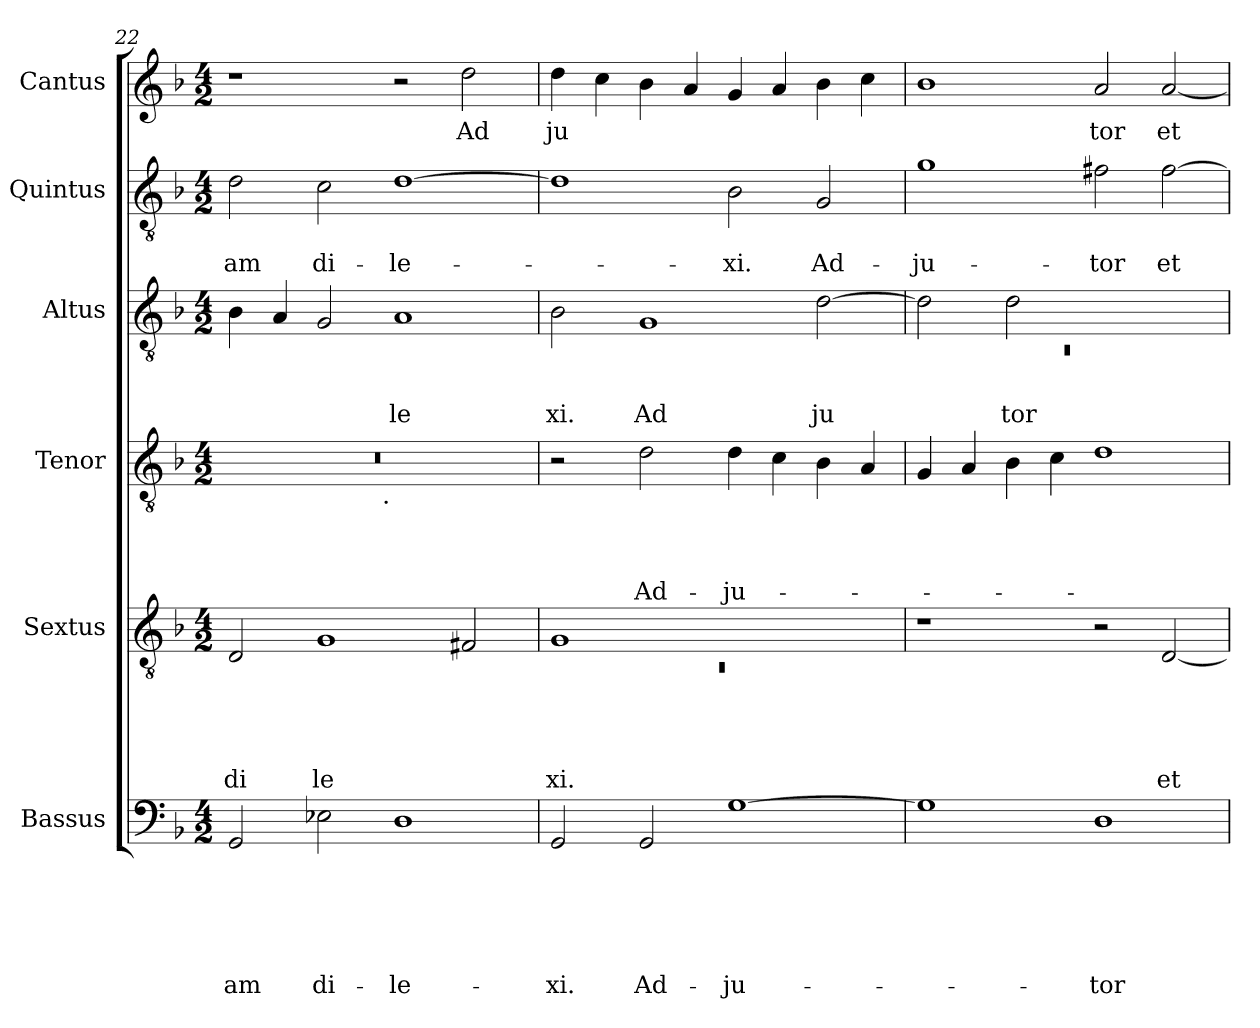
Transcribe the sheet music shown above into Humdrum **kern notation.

**kern	**text	**text	**text	**text	**text	**text	**kern	**text	**text	**text	**text	**text	**kern	**text	**text	**text	**text	**kern	**text	**text	**text	**kern	**text	**text	**kern	**text
*part6	*part6	*part6	*part6	*part6	*part6	*part6	*part5	*part5	*part5	*part5	*part5	*part5	*part4	*part4	*part4	*part4	*part4	*part3	*part3	*part3	*part3	*part2	*part2	*part2	*part1	*part1
*staff6	*staff6	*staff6	*staff6	*staff6	*staff6	*staff6	*staff5	*staff5	*staff5	*staff5	*staff5	*staff5	*staff4	*staff4	*staff4	*staff4	*staff4	*staff3	*staff3	*staff3	*staff3	*staff2	*staff2	*staff2	*staff1	*staff1
*I"Bassus	*	*	*	*	*	*	*I"Sextus	*	*	*	*	*	*I"Tenor	*	*	*	*	*I"Altus	*	*	*	*I"Quintus	*	*	*I"Cantus	*
*clefF4	*	*	*	*	*	*	*clefGv2	*	*	*	*	*	*clefGv2	*	*	*	*	*clefGv2	*	*	*	*clefGv2	*	*	*clefG2	*
*ITrd-3c-5	*	*	*	*	*	*	*ITrd-3c-5	*	*	*	*	*	*ITrd-3c-5	*	*	*	*	*ITrd-3c-5	*	*	*	*ITrd-3c-5	*	*	*	*
*k[b-e-]	*	*	*	*	*	*	*k[b-e-]	*	*	*	*	*	*k[b-e-]	*	*	*	*	*k[b-e-]	*	*	*	*k[b-e-]	*	*	*k[b-]	*
*B-:	*	*	*	*	*	*	*B-:	*	*	*	*	*	*B-:	*	*	*	*	*B-:	*	*	*	*B-:	*	*	*F:	*
*M4/2	*	*	*	*	*	*	*M4/2	*	*	*	*	*	*M4/2	*	*	*	*	*M4/2	*	*	*	*M4/2	*	*	*M4/2	*
=22	=22	=22	=22	=22	=22	=22	=22	=22	=22	=22	=22	=22	=22	=22	=22	=22	=22	=22	=22	=22	=22	=22	=22	=22	=22	=22
!	!	!	!	!	!	!LO:LY:b	!	!	!	!	!	!LO:LY:b	!	!	!	!	!	!	!	!	!	!	!	!LO:LY:b	!	!
*	*	*	*	*	*	*	*	*	*	*	*	*	*^	*	*	*	*	*	*	*	*	*	*	*	*	*
2C/	.	.	.	.	.	-am	2G/	.	.	.	.	di	0r	2ryy	.	.	.	.	4e-\	.	.	.	2g\	.	-am	1r	.
.	.	.	.	.	.	.	.	.	.	.	.	.	.	.	.	.	.	.	4d/	.	.	.	.	.	.	.	.
!	!	!	!	!	!	!LO:LY:b	!	!	!	!	!	!LO:LY:b	!	!	!	!	!	!	!	!	!	!	!	!	!LO:LY:b	!	!
2A-X\	.	.	.	.	.	di-	1c	.	.	.	.	le	.	4...ryy	.	.	.	.	2c/	.	.	.	2f\	.	di-	.	.
!	!	!	!	!	!	!	!	!	!	!	!	!	!	!LO:TX:b:t=.	!	!	!	!	!	!	!	!	!	!	!	!	!
.	.	.	.	.	.	.	.	.	.	.	.	.	.	1ryy	.	.	.	.	.	.	.	.	.	.	.	.	.
!	!	!	!	!	!	!LO:LY:b	!	!	!	!	!	!	!	!	!	!	!	!	!	!	!	!LO:LY:b	!	!	!LO:LY:b	!	!
1G	.	.	.	.	.	-le-	.	.	.	.	.	.	.	.	.	.	.	.	1d	.	.	le	[>1g	.	-le-	2r	.
!	!	!	!	!	!	!	!	!	!	!	!	!	!	!	!	!	!	!	!	!	!	!	!	!	!	!	!LO:LY:b
.	.	.	.	.	.	.	2B/	.	.	.	.	.	.	.	.	.	.	.	.	.	.	.	.	.	.	2dd\	Ad
.	.	.	.	.	.	.	.	.	.	.	.	.	.	32ryy	.	.	.	.	.	.	.	.	.	.	.	.	.
=23	=23	=23	=23	=23	=23	=23	=23	=23	=23	=23	=23	=23	=23	=23	=23	=23	=23	=23	=23	=23	=23	=23	=23	=23	=23	=23	=23
*	*	*	*	*	*	*	*^	*	*	*	*	*	*	*	*	*	*	*	*	*	*	*	*	*	*	*	*
!	!	!	!	!	!	!LO:LY:b	!	!LO:N:vis=1	!	!	!	!	!LO:LY:b	!	!	!	!	!	!	!	!	!	!LO:LY:b	!	!	!	!	!LO:LY:b
*	*	*	*	*	*	*	*	*	*	*	*	*	*	*v	*v	*	*	*	*	*	*	*	*	*	*	*	*	*
2C/	.	.	.	.	.	-xi.	1c	0rC	.	.	.	.	xi.	2r	.	.	.	.	2e-\	.	.	xi.	1g]	.	.	4dd\	ju
.	.	.	.	.	.	.	.	.	.	.	.	.	.	.	.	.	.	.	.	.	.	.	.	.	.	4cc\	.
!	!	!	!	!	!	!LO:LY:b	!	!	!	!	!	!	!	!	!	!	!	!LO:LY:b	!	!	!	!LO:LY:b	!	!	!	!	!
2C/	.	.	.	.	.	Ad-	.	.	.	.	.	.	.	2g\	.	.	.	Ad-	1c	.	.	Ad	.	.	.	4b-\	.
.	.	.	.	.	.	.	.	.	.	.	.	.	.	.	.	.	.	.	.	.	.	.	.	.	.	4a/	.
!	!	!	!	!	!	!LO:LY:b	!	!	!	!	!	!	!	!	!	!	!	!LO:LY:b	!	!	!	!	!	!	!LO:LY:b	!	!
[>1c	.	.	.	.	.	-ju-	1ryy	.	.	.	.	.	.	4g\	.	.	.	-ju-	.	.	.	.	2e-\	.	-xi.	4g/	.
.	.	.	.	.	.	.	.	.	.	.	.	.	.	4f\	.	.	.	.	.	.	.	.	.	.	.	4a/	.
!	!	!	!	!	!	!	!	!	!	!	!	!	!	!	!	!	!	!	!	!	!	!LO:LY:b	!	!	!LO:LY:b	!	!
.	.	.	.	.	.	.	.	.	.	.	.	.	.	4e-\	.	.	.	.	[>2g\	.	.	ju	2c/	.	Ad-	4b-\	.
.	.	.	.	.	.	.	.	.	.	.	.	.	.	4d/	.	.	.	.	.	.	.	.	.	.	.	4cc\	.
*	*	*	*	*	*	*	*v	*v	*	*	*	*	*	*	*	*	*	*	*	*	*	*	*	*	*	*	*
=24	=24	=24	=24	=24	=24	=24	=24	=24	=24	=24	=24	=24	=24	=24	=24	=24	=24	=24	=24	=24	=24	=24	=24	=24	=24	=24
*	*	*	*	*	*	*	*	*	*	*	*	*	*	*	*	*	*	*^	*	*	*	*	*	*	*	*
!	!	!	!	!	!	!	!	!	!	!	!	!	!	!	!	!	!	!	!LO:N:vis=1	!	!	!	!	!	!LO:LY:b	!	!
1c]	.	.	.	.	.	.	1r	.	.	.	.	.	4c/	.	.	.	.	2g\]	0rC	.	.	.	1cc	.	-ju-	1b-	.
.	.	.	.	.	.	.	.	.	.	.	.	.	4d/	.	.	.	.	.	.	.	.	.	.	.	.	.	.
!	!	!	!	!	!	!	!	!	!	!	!	!	!	!	!	!	!	!	!	!	!	!LO:LY:b	!	!	!	!	!
.	.	.	.	.	.	.	.	.	.	.	.	.	4e-\	.	.	.	.	2g\	.	.	.	tor	.	.	.	.	.
.	.	.	.	.	.	.	.	.	.	.	.	.	4f\	.	.	.	.	.	.	.	.	.	.	.	.	.	.
!	!	!	!	!	!	!LO:LY:b	!	!	!	!	!	!	!	!	!	!	!	!	!	!	!	!	!	!	!LO:LY:b	!	!LO:LY:b
1G	.	.	.	.	.	-tor	2r	.	.	.	.	.	1g	.	.	.	.	1ryy	.	.	.	.	2bn\	.	-tor	2a/	tor
!	!	!	!	!	!	!	!	!	!	!	!	!LO:LY:b	!	!	!	!	!	!	!	!	!	!	!	!	!LO:LY:b	!	!LO:LY:b
.	.	.	.	.	.	.	[>2G/	.	.	.	.	et	.	.	.	.	.	.	.	.	.	.	[>2b\	.	et	[>2a/	et
*	*	*	*	*	*	*	*	*	*	*	*	*	*	*	*	*	*	*v	*v	*	*	*	*	*	*	*	*
=	=	=	=	=	=	=	=	=	=	=	=	=	=	=	=	=	=	=	=	=	=	=	=	=	=	=
*-	*-	*-	*-	*-	*-	*-	*-	*-	*-	*-	*-	*-	*-	*-	*-	*-	*-	*-	*-	*-	*-	*-	*-	*-	*-	*-
